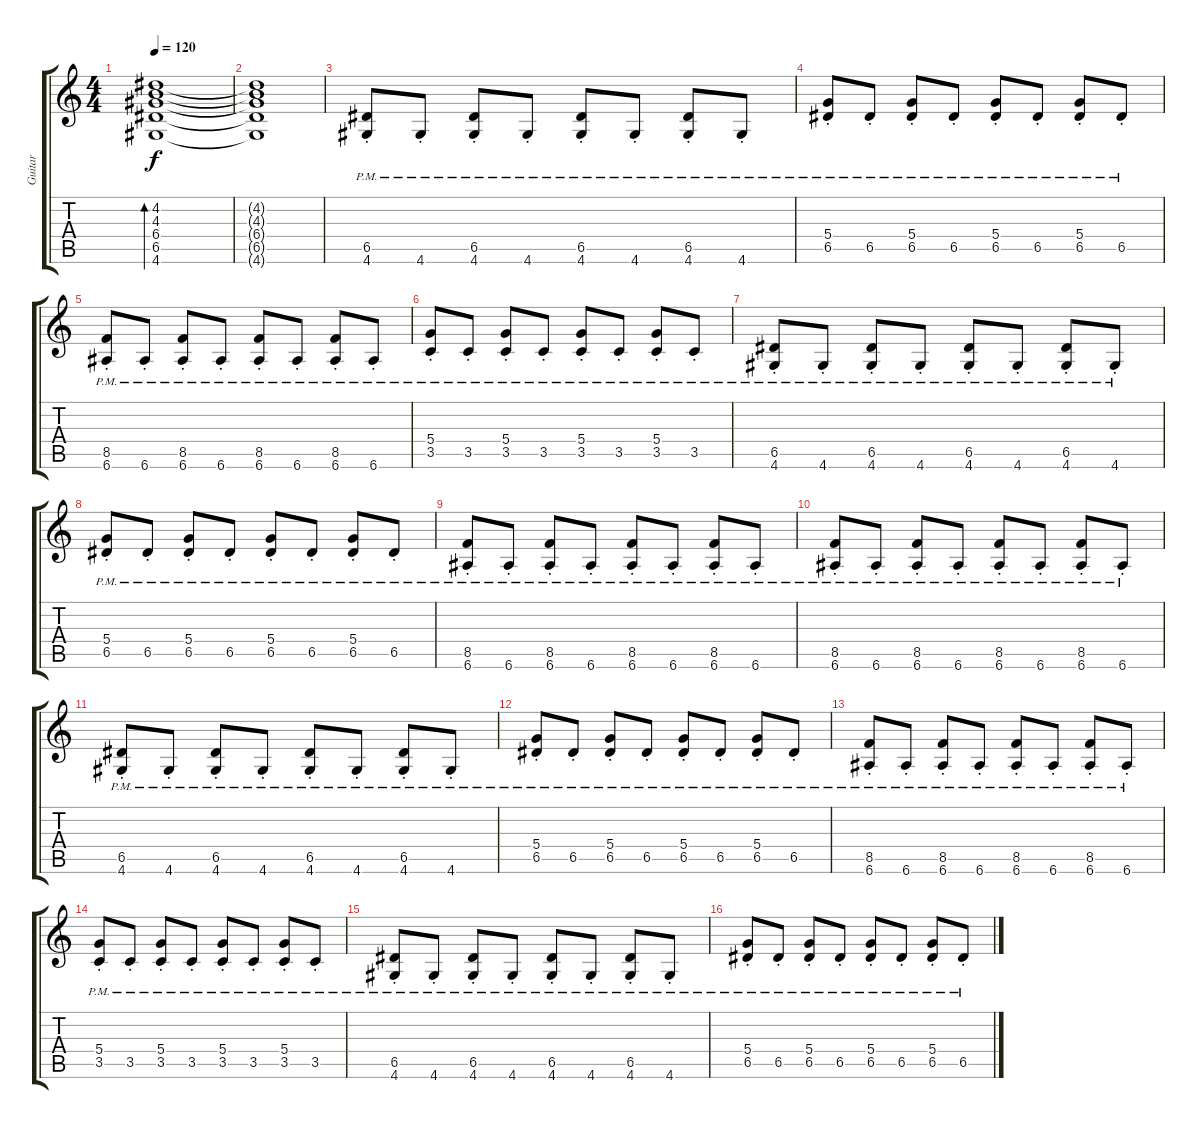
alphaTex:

\track ("Guitar" "Guitar") {instrument electricguitarjazz}
\staff {score tabs}
\tuning (E4 B3 G3 D3 A2 E2) {hide}
\ts (4 4)
\tempo 120
\clef g2
\ks c
(4.2 4.3 6.4 6.5 4.6).1{bd 240 dy f} |
(4.2{t} 4.3{t} 6.4{t} 6.5{t} 4.6{t}).1 |
(6.5{pm st} 4.6{pm st}).8 4.6{pm st}.8 (6.5{pm st} 4.6{pm st}).8 4.6{pm st}.8 (6.5{pm st} 4.6{pm st}).8 4.6{pm st}.8 (6.5{pm st} 4.6{pm st}).8 4.6{pm st}.8 |
(5.4{pm st} 6.5{pm st}).8 6.5{pm st}.8 (5.4{pm st} 6.5{pm st}).8 6.5{pm st}.8 (5.4{pm st} 6.5{pm st}).8 6.5{pm st}.8 (5.4{pm st} 6.5{pm st}).8 6.5{pm st}.8 |
(8.5{pm st} 6.6{pm st}).8 6.6{pm st}.8 (8.5{pm st} 6.6{pm st}).8 6.6{pm st}.8 (8.5{pm st} 6.6{pm st}).8 6.6{pm st}.8 (8.5{pm st} 6.6{pm st}).8 6.6{pm st}.8 |
(5.4{pm st} 3.5{pm st}).8 3.5{pm st}.8 (5.4{pm st} 3.5{pm st}).8 3.5{pm st}.8 (5.4{pm st} 3.5{pm st}).8 3.5{pm st}.8 (5.4{pm st} 3.5{pm st}).8 3.5{pm st}.8 |
(6.5{pm st} 4.6{pm st}).8 4.6{pm st}.8 (6.5{pm st} 4.6{pm st}).8 4.6{pm st}.8 (6.5{pm st} 4.6{pm st}).8 4.6{pm st}.8 (6.5{pm st} 4.6{pm st}).8 4.6{pm st}.8 |
(5.4{pm st} 6.5{pm st}).8 6.5{pm st}.8 (5.4{pm st} 6.5{pm st}).8 6.5{pm st}.8 (5.4{pm st} 6.5{pm st}).8 6.5{pm st}.8 (5.4{pm st} 6.5{pm st}).8 6.5{pm st}.8 |
(8.5{pm st} 6.6{pm st}).8 6.6{pm st}.8 (8.5{pm st} 6.6{pm st}).8 6.6{pm st}.8 (8.5{pm st} 6.6{pm st}).8 6.6{pm st}.8 (8.5{pm st} 6.6{pm st}).8 6.6{pm st}.8 |
(8.5{pm st} 6.6{pm st}).8 6.6{pm st}.8 (8.5{pm st} 6.6{pm st}).8 6.6{pm st}.8 (8.5{pm st} 6.6{pm st}).8 6.6{pm st}.8 (8.5{pm st} 6.6{pm st}).8 6.6{pm st}.8 |
(6.5{pm st} 4.6{pm st}).8 4.6{pm st}.8 (6.5{pm st} 4.6{pm st}).8 4.6{pm st}.8 (6.5{pm st} 4.6{pm st}).8 4.6{pm st}.8 (6.5{pm st} 4.6{pm st}).8 4.6{pm st}.8 |
(5.4{pm st} 6.5{pm st}).8 6.5{pm st}.8 (5.4{pm st} 6.5{pm st}).8 6.5{pm st}.8 (5.4{pm st} 6.5{pm st}).8 6.5{pm st}.8 (5.4{pm st} 6.5{pm st}).8 6.5{pm st}.8 |
(8.5{pm st} 6.6{pm st}).8 6.6{pm st}.8 (8.5{pm st} 6.6{pm st}).8 6.6{pm st}.8 (8.5{pm st} 6.6{pm st}).8 6.6{pm st}.8 (8.5{pm st} 6.6{pm st}).8 6.6{pm st}.8 |
(5.4{pm st} 3.5{pm st}).8 3.5{pm st}.8 (5.4{pm st} 3.5{pm st}).8 3.5{pm st}.8 (5.4{pm st} 3.5{pm st}).8 3.5{pm st}.8 (5.4{pm st} 3.5{pm st}).8 3.5{pm st}.8 |
(6.5{pm st} 4.6{pm st}).8 4.6{pm st}.8 (6.5{pm st} 4.6{pm st}).8 4.6{pm st}.8 (6.5{pm st} 4.6{pm st}).8 4.6{pm st}.8 (6.5{pm st} 4.6{pm st}).8 4.6{pm st}.8 |
(5.4{pm st} 6.5{pm st}).8 6.5{pm st}.8 (5.4{pm st} 6.5{pm st}).8 6.5{pm st}.8 (5.4{pm st} 6.5{pm st}).8 6.5{pm st}.8 (5.4{pm st} 6.5{pm st}).8 6.5{pm st}.8
